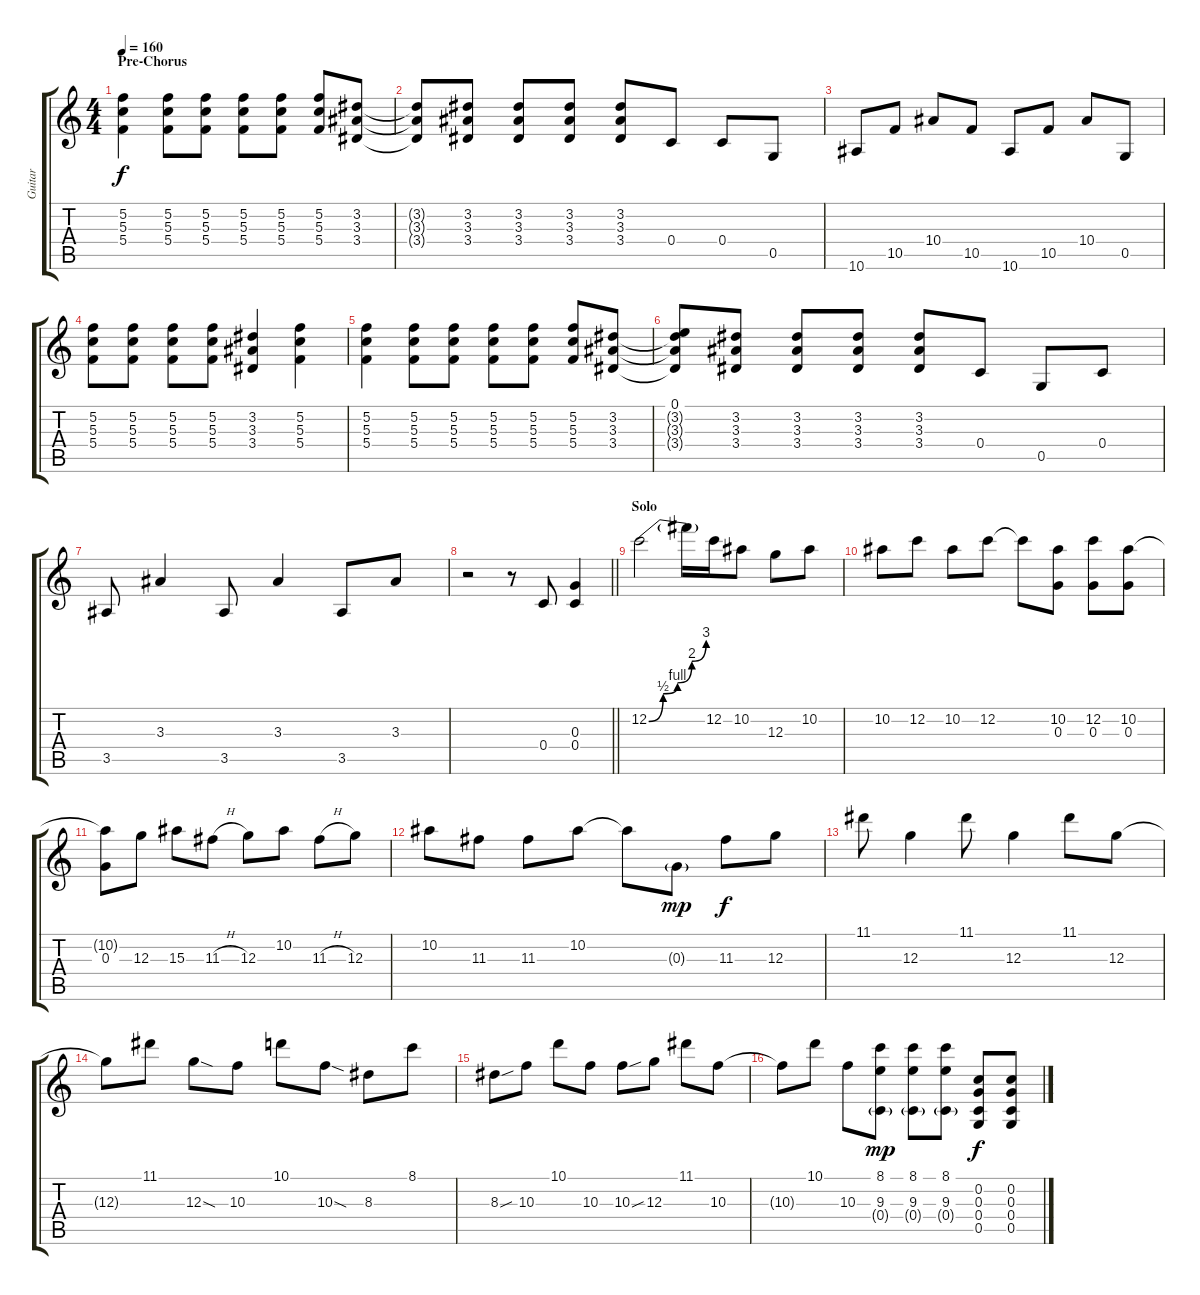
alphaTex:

\track ("Guitar" "Guitar") {instrument acousticguitarsteel}
\staff {score tabs}
\tuning (E4 C4 G3 C3 G2 C2) {hide}
\ts (4 4)
\section ("" "Pre-Chorus")
\tempo 160
\clef g2
\ks c
(5.2 5.3 5.4).4{dy f} (5.2 5.3 5.4).8 (5.2 5.3 5.4).8 (5.2 5.3 5.4).8 (5.2 5.3 5.4).8 (5.2 5.3 5.4).8 (3.2 3.3 3.4).8 |
(3.2{t} 3.3{t} 3.4{t}).8 (3.2 3.3 3.4).8 (3.2 3.3 3.4).8 (3.2 3.3 3.4).8 (3.2 3.3 3.4).8 0.4.8 0.4.8 0.5.8 |
10.6.8 10.5.8 10.4.8 10.5.8 10.6.8 10.5.8 10.4.8 0.5.8 |
(5.2 5.3 5.4).8 (5.2 5.3 5.4).8 (5.2 5.3 5.4).8 (5.2 5.3 5.4).8 (3.2 3.3 3.4).4 (5.2 5.3 5.4).4 |
(5.2 5.3 5.4).4 (5.2 5.3 5.4).8 (5.2 5.3 5.4).8 (5.2 5.3 5.4).8 (5.2 5.3 5.4).8 (5.2 5.3 5.4).8 (3.2 3.3 3.4).8 |
(0.1 3.2{t} 3.3{t} 3.4{t}).8 (3.2 3.3 3.4).8 (3.2 3.3 3.4).8 (3.2 3.3 3.4).8 (3.2 3.3 3.4).8 0.4.8 0.5.8 0.4.8 |
3.5.8 3.3.4 3.5.8 3.3.4 3.5.8 3.3.8 |
\barLineRight lightlight
r.2 r.8 0.4.8 (0.3 0.4).4 |
\section ("" "Solo")
12.2{be (custom 0 0 15 2 30 4 45 8 60 12)}.2 12.2{t}.16 12.2.16 10.2.8 12.3.8 10.2.8 |
10.2.8 12.2.8 10.2.8 12.2.8 12.2{t}.8 (10.2 0.3).8 (12.2 0.3).8 (10.2 0.3).8 |
(10.2{t} 0.3).8 12.3.8 15.3.8 11.3{h}.8 12.3.8 10.2.8 11.3{h}.8 12.3.8 |
10.2.8 11.3.8 11.3.8 10.2.8 10.2{t}.8 0.3{g}.8{dy mp} 11.3.8{dy f} 12.3.8 |
11.1.8 12.3.4 11.1.8 12.3.4 11.1.8 12.3.8 |
12.3{t}.8 11.1.8 12.3{sod}.8 10.3.8 10.1.8 10.3{sod}.8 8.3.8 8.1.8 |
8.3{sou}.8 10.3.8 10.1.8 10.3.8 10.3{sou}.8 12.3.8 11.1.8 10.3.8 |
10.3{t}.8 10.1.8 10.3.8 (8.1 9.3 0.4{g}).8{dy mp} (8.1 9.3 0.4{g}).8 (8.1 9.3 0.4{g}).8 (0.2 0.3 0.4 0.5).8{dy f} (0.2 0.3 0.4 0.5).8
